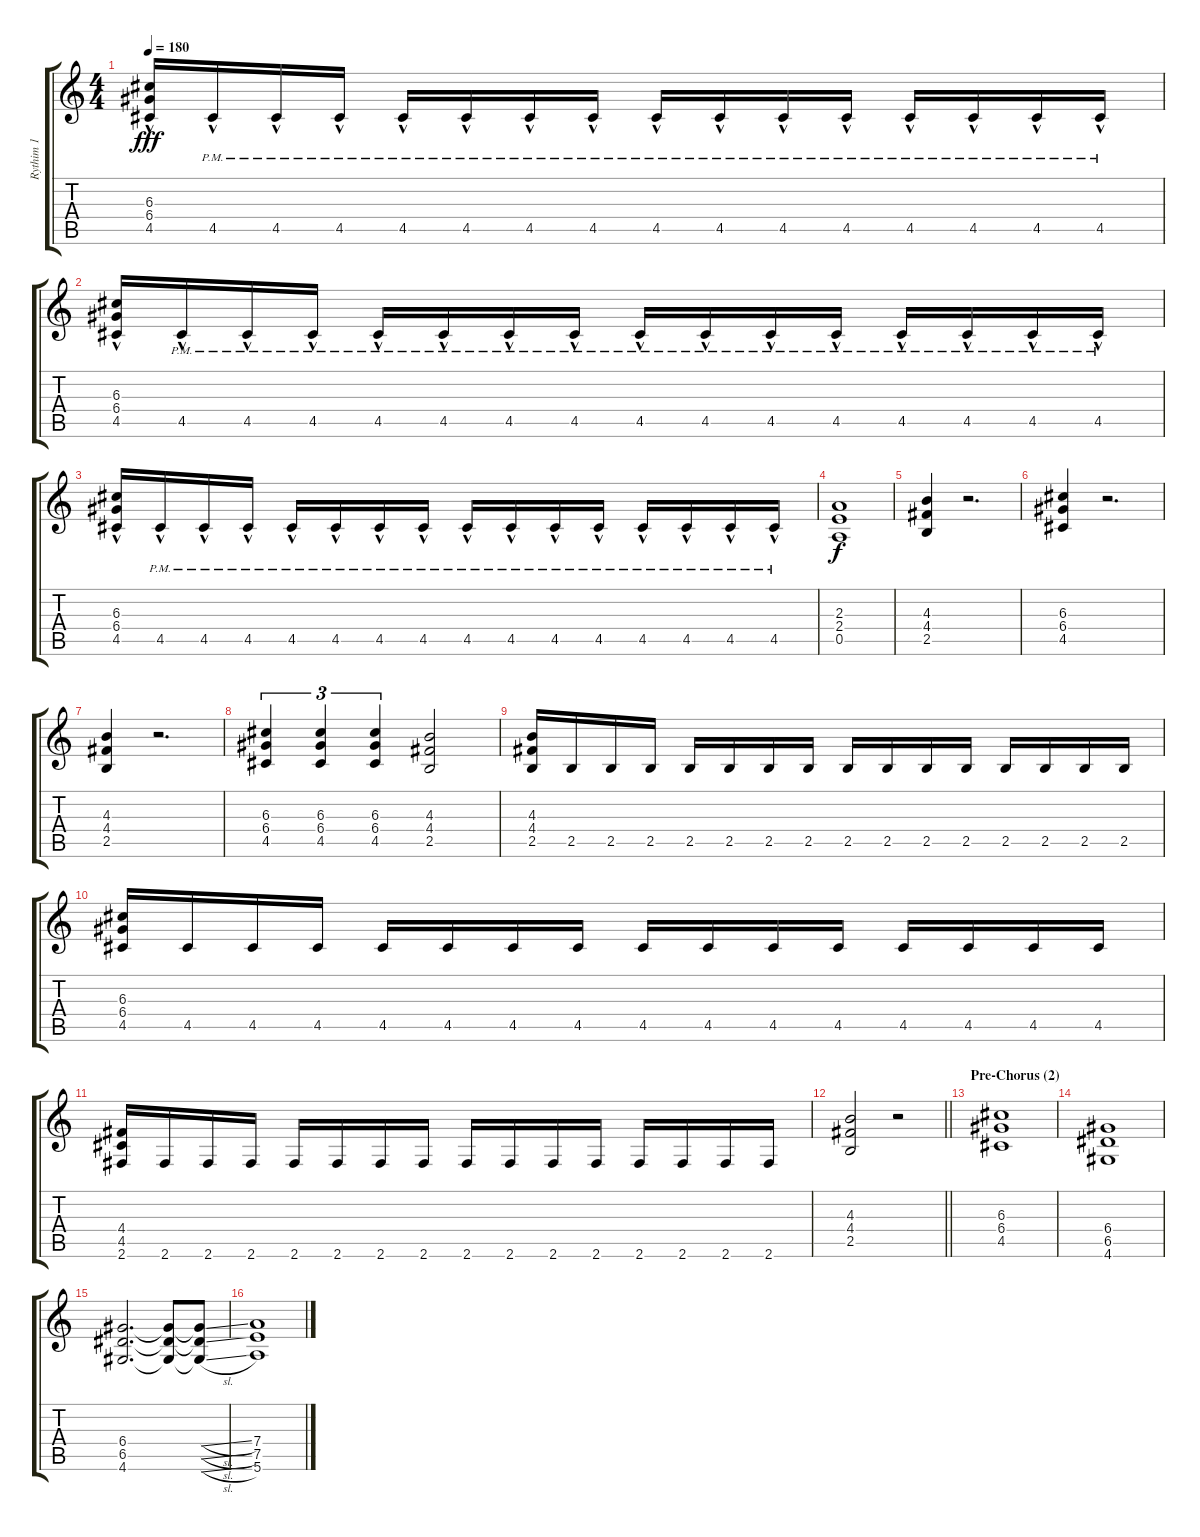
\track ("Rythim 1" "Rythim 1") {instrument overdrivenguitar}
\staff {score tabs}
\tuning (E4 B3 G3 D3 A2 E2) {hide}
\ts (4 4)
\tempo 180
\clef g2
\ks c
(6.3{hac} 6.4{hac} 4.5{hac}).16{dy fff} 4.5{hac pm}.16 4.5{hac pm}.16 4.5{hac pm}.16 4.5{hac pm}.16 4.5{hac pm}.16 4.5{hac pm}.16 4.5{hac pm}.16 4.5{hac pm}.16 4.5{hac pm}.16 4.5{hac pm}.16 4.5{hac pm}.16 4.5{hac pm}.16 4.5{hac pm}.16 4.5{hac pm}.16 4.5{hac pm}.16 |
(6.3{hac} 6.4{hac} 4.5{hac}).16 4.5{hac pm}.16 4.5{hac pm}.16 4.5{hac pm}.16 4.5{hac pm}.16 4.5{hac pm}.16 4.5{hac pm}.16 4.5{hac pm}.16 4.5{hac pm}.16 4.5{hac pm}.16 4.5{hac pm}.16 4.5{hac pm}.16 4.5{hac pm}.16 4.5{hac pm}.16 4.5{hac pm}.16 4.5{hac pm}.16 |
(6.3{hac} 6.4{hac} 4.5{hac}).16 4.5{hac pm}.16 4.5{hac pm}.16 4.5{hac pm}.16 4.5{hac pm}.16 4.5{hac pm}.16 4.5{hac pm}.16 4.5{hac pm}.16 4.5{hac pm}.16 4.5{hac pm}.16 4.5{hac pm}.16 4.5{hac pm}.16 4.5{hac pm}.16 4.5{hac pm}.16 4.5{hac pm}.16 4.5{hac pm}.16 |
(2.3 2.4 0.5).1{dy f} |
(4.3 4.4 2.5).4 r.2{d} |
(6.3 6.4 4.5).4 r.2{d} |
(4.3 4.4 2.5).4 r.2{d} |
(6.3 6.4 4.5).4{tu (3 2)} (6.3 6.4 4.5).4{tu (3 2)} (6.3 6.4 4.5).4{tu (3 2)} (4.3 4.4 2.5).2 |
(4.3 4.4 2.5).16 2.5.16 2.5.16 2.5.16 2.5.16 2.5.16 2.5.16 2.5.16 2.5.16 2.5.16 2.5.16 2.5.16 2.5.16 2.5.16 2.5.16 2.5.16 |
(6.3 6.4 4.5).16 4.5.16 4.5.16 4.5.16 4.5.16 4.5.16 4.5.16 4.5.16 4.5.16 4.5.16 4.5.16 4.5.16 4.5.16 4.5.16 4.5.16 4.5.16 |
(4.4 4.5 2.6).16 2.6.16 2.6.16 2.6.16 2.6.16 2.6.16 2.6.16 2.6.16 2.6.16 2.6.16 2.6.16 2.6.16 2.6.16 2.6.16 2.6.16 2.6.16 |
\barLineRight lightlight
(4.3 4.4 2.5).2 r.2 |
\section ("" "Pre-Chorus (2)")
(6.3 6.4 4.5).1 |
(6.4 6.5 4.6).1 |
(6.4 6.5 4.6).2{d} (6.4{t} 6.5{t} 4.6{t}).8 (6.4{sl t} 6.5{sl t} 4.6{sl t}).8 |
(7.4 7.5 5.6).1
